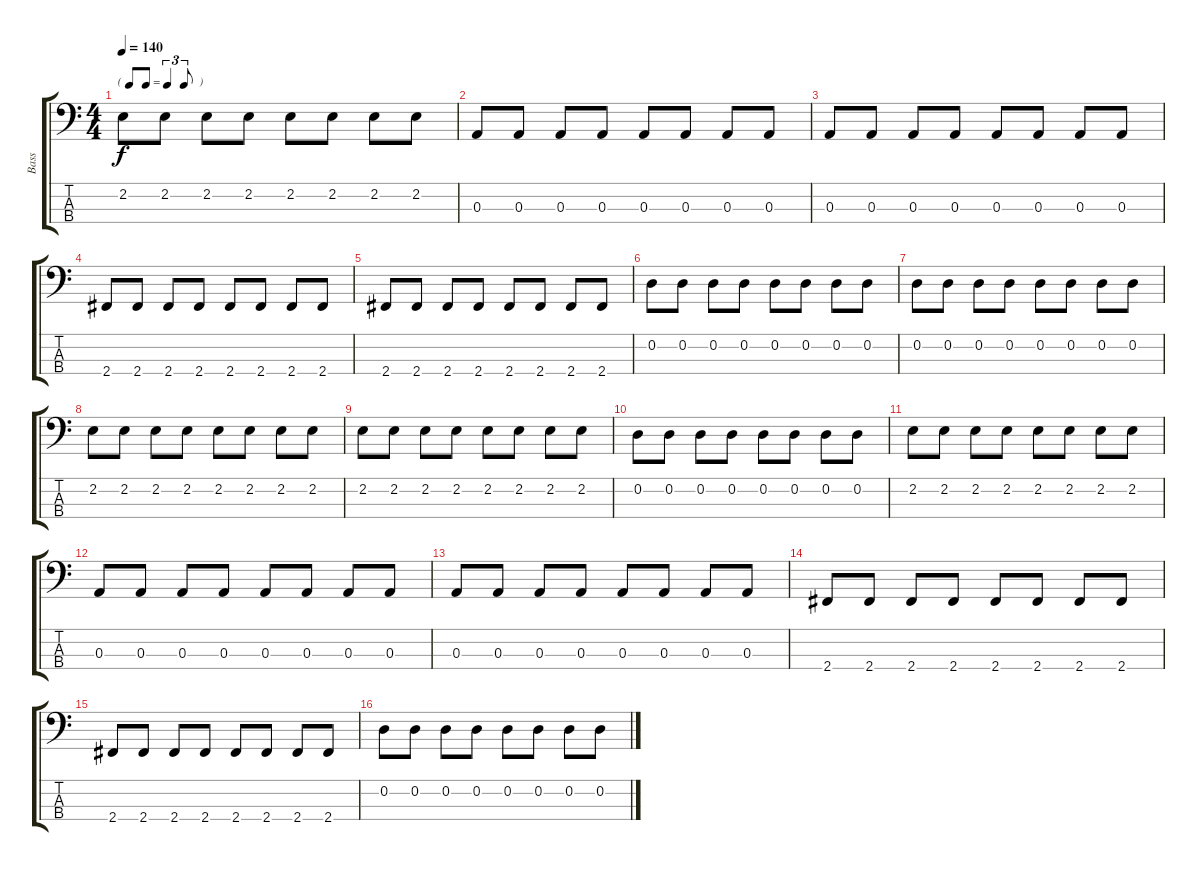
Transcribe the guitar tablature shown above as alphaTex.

\track ("Bass" "Bass") {instrument electricbasspick}
\staff {score tabs}
\tuning (G2 D2 A1 E1) {hide}
\ts (4 4)
\tf triplet8th
\tempo 140
\clef f4
\ks c
2.2.8{dy f} 2.2.8 2.2.8 2.2.8 2.2.8 2.2.8 2.2.8 2.2.8 |
0.3.8 0.3.8 0.3.8 0.3.8 0.3.8 0.3.8 0.3.8 0.3.8 |
0.3.8 0.3.8 0.3.8 0.3.8 0.3.8 0.3.8 0.3.8 0.3.8 |
2.4.8 2.4.8 2.4.8 2.4.8 2.4.8 2.4.8 2.4.8 2.4.8 |
2.4.8 2.4.8 2.4.8 2.4.8 2.4.8 2.4.8 2.4.8 2.4.8 |
0.2.8 0.2.8 0.2.8 0.2.8 0.2.8 0.2.8 0.2.8 0.2.8 |
0.2.8 0.2.8 0.2.8 0.2.8 0.2.8 0.2.8 0.2.8 0.2.8 |
2.2.8 2.2.8 2.2.8 2.2.8 2.2.8 2.2.8 2.2.8 2.2.8 |
2.2.8 2.2.8 2.2.8 2.2.8 2.2.8 2.2.8 2.2.8 2.2.8 |
0.2.8 0.2.8 0.2.8 0.2.8 0.2.8 0.2.8 0.2.8 0.2.8 |
2.2.8 2.2.8 2.2.8 2.2.8 2.2.8 2.2.8 2.2.8 2.2.8 |
0.3.8 0.3.8 0.3.8 0.3.8 0.3.8 0.3.8 0.3.8 0.3.8 |
0.3.8 0.3.8 0.3.8 0.3.8 0.3.8 0.3.8 0.3.8 0.3.8 |
2.4.8 2.4.8 2.4.8 2.4.8 2.4.8 2.4.8 2.4.8 2.4.8 |
2.4.8 2.4.8 2.4.8 2.4.8 2.4.8 2.4.8 2.4.8 2.4.8 |
0.2.8 0.2.8 0.2.8 0.2.8 0.2.8 0.2.8 0.2.8 0.2.8
